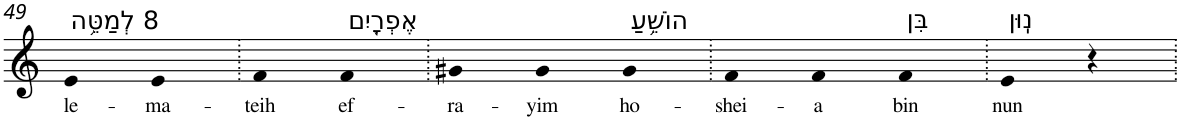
**kern	**text
*part1	*part1
*staff1	*staff1
*I"Piano	*
*I'Pno	*
!!LO:PB:g=z
*clefG2	*
*k[]	*
=49	=49
!LO:TX:a:t=8 לְמַטֵּ֥ה	!
!	!LO:LY:b
4e	le-
!	!LO:LY:b
4e	-ma-
=50.	=50.
!	!LO:LY:b
4f	-teih
!LO:TX:a:t=אֶפְרָ֖יִם	!
!	!LO:LY:b
4f	ef-
=51.	=51.
!	!LO:LY:b
4g#X	-ra-
!	!LO:LY:b
4g#	-yim
!LO:TX:a:t=הוֹשֵׁ֥עַ	!
!	!LO:LY:b
4g#	ho-
=52.	=52.
!	!LO:LY:b
4f	-shei-
!	!LO:LY:b
4f	-a
!LO:TX:a:t=בִּן	!
!	!LO:LY:b
4f	bin
=53.	=53.
!LO:TX:a:t=נֽוּן	!
!	!LO:LY:b
4e	nun
4r	.
=.	=.
*-	*-
